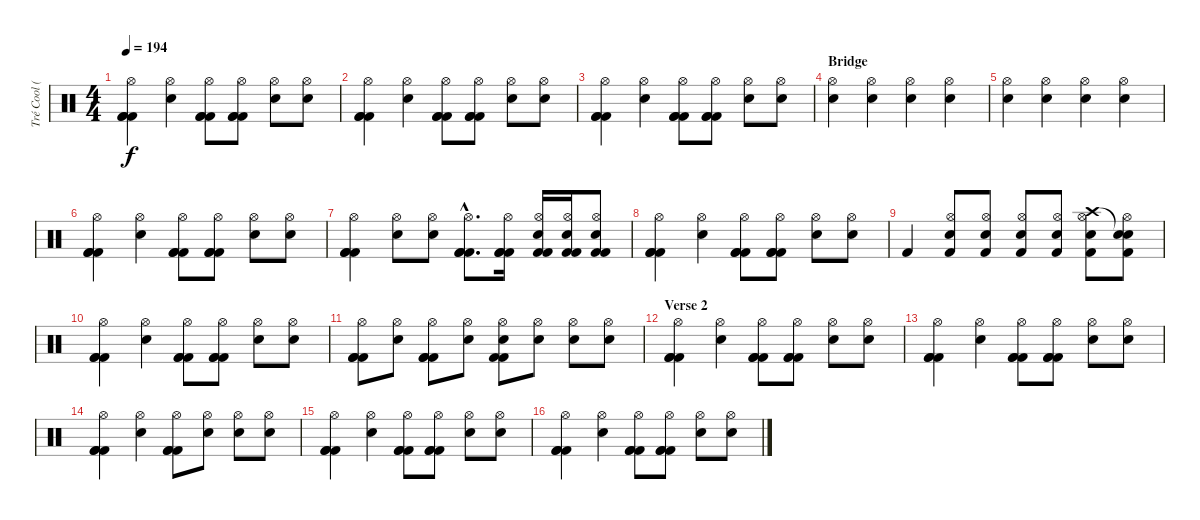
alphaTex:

\track ("Tré Cool (Drums)" "Tré Cool (") {instrument percussion}
\staff {score}
\articulation defaults
\ts (4 4)
\tempo 194
\clef neutral
\ks c
("Kick (hit) 2" "Hi-Hat (open)" "Kick (hit) 2" "Kick (hit) 2").4{dy f} ("Electric Snare (hit)" "Hi-Hat (open)").4 ("Kick (hit) 2" "Hi-Hat (open)" "Kick (hit) 2" "Kick (hit) 2").8 ("Kick (hit) 2" "Hi-Hat (open)" "Kick (hit) 2" "Kick (hit) 2").8 ("Electric Snare (hit)" "Hi-Hat (open)").8 ("Electric Snare (hit)" "Hi-Hat (open)").8 |
("Kick (hit) 2" "Hi-Hat (open)" "Kick (hit) 2" "Kick (hit) 2").4 ("Electric Snare (hit)" "Hi-Hat (open)").4 ("Kick (hit) 2" "Hi-Hat (open)" "Kick (hit) 2" "Kick (hit) 2").8 ("Kick (hit) 2" "Hi-Hat (open)" "Kick (hit) 2" "Kick (hit) 2").8 ("Electric Snare (hit)" "Hi-Hat (open)").8 ("Electric Snare (hit)" "Hi-Hat (open)").8 |
("Kick (hit) 2" "Hi-Hat (open)" "Kick (hit) 2" "Kick (hit) 2").4 ("Electric Snare (hit)" "Hi-Hat (open)").4 ("Kick (hit) 2" "Hi-Hat (open)" "Kick (hit) 2" "Kick (hit) 2").8 ("Kick (hit) 2" "Hi-Hat (open)" "Kick (hit) 2" "Kick (hit) 2").8 ("Electric Snare (hit)" "Hi-Hat (open)").8 ("Electric Snare (hit)" "Hi-Hat (open)").8 |
\section ("" "Bridge")
("Electric Snare (hit)" "Hi-Hat (open)").4 ("Electric Snare (hit)" "Hi-Hat (open)").4 ("Electric Snare (hit)" "Hi-Hat (open)").4 ("Electric Snare (hit)" "Hi-Hat (open)").4 |
("Electric Snare (hit)" "Hi-Hat (open)").4 ("Electric Snare (hit)" "Hi-Hat (open)").4 ("Electric Snare (hit)" "Hi-Hat (open)").4 ("Electric Snare (hit)" "Hi-Hat (open)").4 |
("Kick (hit) 2" "Hi-Hat (open)" "Kick (hit) 2" "Kick (hit) 2").4 ("Electric Snare (hit)" "Hi-Hat (open)").4 ("Kick (hit) 2" "Hi-Hat (open)" "Kick (hit) 2" "Kick (hit) 2").8 ("Kick (hit) 2" "Hi-Hat (open)" "Kick (hit) 2" "Kick (hit) 2").8 ("Electric Snare (hit)" "Hi-Hat (open)").8 ("Electric Snare (hit)" "Hi-Hat (open)").8 |
("Kick (hit) 2" "Hi-Hat (open)" "Kick (hit) 2" "Kick (hit) 2").4 ("Electric Snare (hit)" "Hi-Hat (open)").8 ("Electric Snare (hit)" "Hi-Hat (open)").8 ("Kick (hit) 2"{hac} "Hi-Hat (open)"{hac} "Kick (hit) 2"{hac} "Kick (hit) 2"{hac}).8{d} ("Kick (hit) 2" "Hi-Hat (open)" "Kick (hit) 2" "Kick (hit) 2").16 ("Electric Snare (hit)" "Hi-Hat (open)" "Kick (hit) 2" "Kick (hit) 2").16 ("Electric Snare (hit)" "Hi-Hat (open)" "Kick (hit) 2" "Kick (hit) 2").16 ("Electric Snare (hit)" "Hi-Hat (open)" "Kick (hit) 2" "Kick (hit) 2").8 |
("Kick (hit) 2" "Hi-Hat (open)" "Kick (hit) 2" "Kick (hit) 2").4 ("Electric Snare (hit)" "Hi-Hat (open)").4 ("Kick (hit) 2" "Hi-Hat (open)" "Kick (hit) 2" "Kick (hit) 2").8 ("Kick (hit) 2" "Hi-Hat (open)" "Kick (hit) 2" "Kick (hit) 2").8 ("Electric Snare (hit)" "Hi-Hat (open)").8 ("Electric Snare (hit)" "Hi-Hat (open)").8 |
"Kick (hit) 2".4 ("Electric Snare (hit)" "Hi-Hat (open)" "Kick (hit) 2").8 ("Electric Snare (hit)" "Hi-Hat (open)" "Kick (hit) 2").8 ("Electric Snare (hit)" "Hi-Hat (open)" "Kick (hit) 2").8 ("Electric Snare (hit)" "Hi-Hat (open)" "Kick (hit) 2").8 ("Electric Snare (hit)" "Hi-Hat (open)" "Kick (hit) 2" "Crash high (hit)").8 ("Electric Snare (hit)" "Hi-Hat (open)" "Kick (hit) 2" "Snare (hit)"{t}).8 |
("Kick (hit) 2" "Hi-Hat (open)" "Kick (hit) 2" "Kick (hit) 2").4 ("Electric Snare (hit)" "Hi-Hat (open)").4 ("Kick (hit) 2" "Hi-Hat (open)" "Kick (hit) 2" "Kick (hit) 2").8 ("Kick (hit) 2" "Hi-Hat (open)" "Kick (hit) 2" "Kick (hit) 2").8 ("Electric Snare (hit)" "Hi-Hat (open)").8 ("Electric Snare (hit)" "Hi-Hat (open)").8 |
("Kick (hit) 2" "Hi-Hat (open)" "Kick (hit) 2" "Kick (hit) 2").8 ("Electric Snare (hit)" "Hi-Hat (open)").8 ("Kick (hit) 2" "Hi-Hat (open)" "Kick (hit) 2" "Kick (hit) 2").8 ("Electric Snare (hit)" "Hi-Hat (open)").8 ("Electric Snare (hit)" "Hi-Hat (open)" "Kick (hit) 2" "Kick (hit) 2").8 ("Electric Snare (hit)" "Hi-Hat (open)").8 ("Electric Snare (hit)" "Hi-Hat (open)").8 ("Electric Snare (hit)" "Hi-Hat (open)").8 |
\section ("" "Verse 2")
("Kick (hit) 2" "Hi-Hat (open)" "Kick (hit) 2" "Kick (hit) 2").4 ("Electric Snare (hit)" "Hi-Hat (open)").4 ("Kick (hit) 2" "Hi-Hat (open)" "Kick (hit) 2" "Kick (hit) 2").8 ("Kick (hit) 2" "Hi-Hat (open)" "Kick (hit) 2" "Kick (hit) 2").8 ("Electric Snare (hit)" "Hi-Hat (open)").8 ("Electric Snare (hit)" "Hi-Hat (open)").8 |
("Kick (hit) 2" "Hi-Hat (open)" "Kick (hit) 2" "Kick (hit) 2").4 ("Electric Snare (hit)" "Hi-Hat (open)").4 ("Kick (hit) 2" "Hi-Hat (open)" "Kick (hit) 2" "Kick (hit) 2").8 ("Kick (hit) 2" "Hi-Hat (open)" "Kick (hit) 2" "Kick (hit) 2").8 ("Electric Snare (hit)" "Hi-Hat (open)").8 ("Electric Snare (hit)" "Hi-Hat (open)").8 |
("Kick (hit) 2" "Hi-Hat (open)" "Kick (hit) 2" "Kick (hit) 2").4 ("Electric Snare (hit)" "Hi-Hat (open)").4 ("Kick (hit) 2" "Hi-Hat (open)" "Kick (hit) 2" "Kick (hit) 2").8 ("Electric Snare (hit)" "Hi-Hat (open)").8 ("Electric Snare (hit)" "Hi-Hat (open)").8 ("Electric Snare (hit)" "Hi-Hat (open)").8 |
("Kick (hit) 2" "Hi-Hat (open)" "Kick (hit) 2" "Kick (hit) 2").4 ("Electric Snare (hit)" "Hi-Hat (open)").4 ("Kick (hit) 2" "Hi-Hat (open)" "Kick (hit) 2" "Kick (hit) 2").8 ("Kick (hit) 2" "Hi-Hat (open)" "Kick (hit) 2" "Kick (hit) 2").8 ("Electric Snare (hit)" "Hi-Hat (open)").8 ("Electric Snare (hit)" "Hi-Hat (open)").8 |
("Kick (hit) 2" "Hi-Hat (open)" "Kick (hit) 2" "Kick (hit) 2").4 ("Electric Snare (hit)" "Hi-Hat (open)").4 ("Kick (hit) 2" "Hi-Hat (open)" "Kick (hit) 2" "Kick (hit) 2").8 ("Kick (hit) 2" "Hi-Hat (open)" "Kick (hit) 2" "Kick (hit) 2").8 ("Electric Snare (hit)" "Hi-Hat (open)").8 ("Electric Snare (hit)" "Hi-Hat (open)").8
